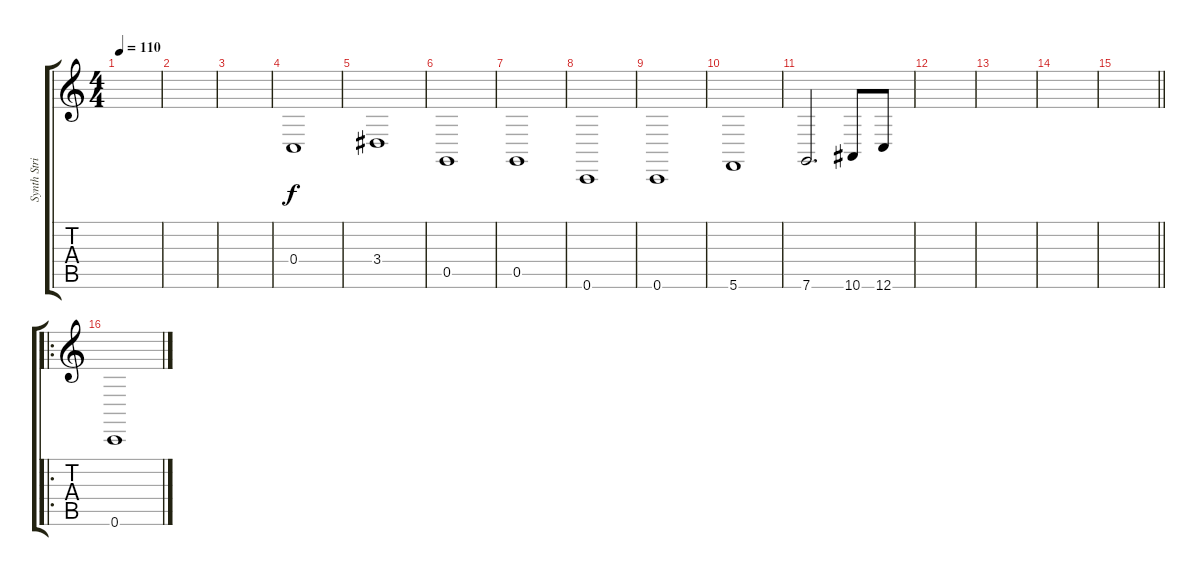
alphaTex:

\track ("Synth Strings" "Synth Stri") {instrument synthstrings1}
\staff {score tabs}
\tuning (D4 A3 F3 C3 G2 C2) {hide}
\ts (4 4)
\tempo 110
\clef g2
\ks c
|
|
|
0.4.1 |
3.4.1 |
0.5.1 |
0.5.1 |
0.6.1 |
0.6.1 |
5.6.1 |
7.6.2{d} 10.6.8 12.6.8 |
|
|
|
\barLineRight lightlight
|
\ro
0.6.1
